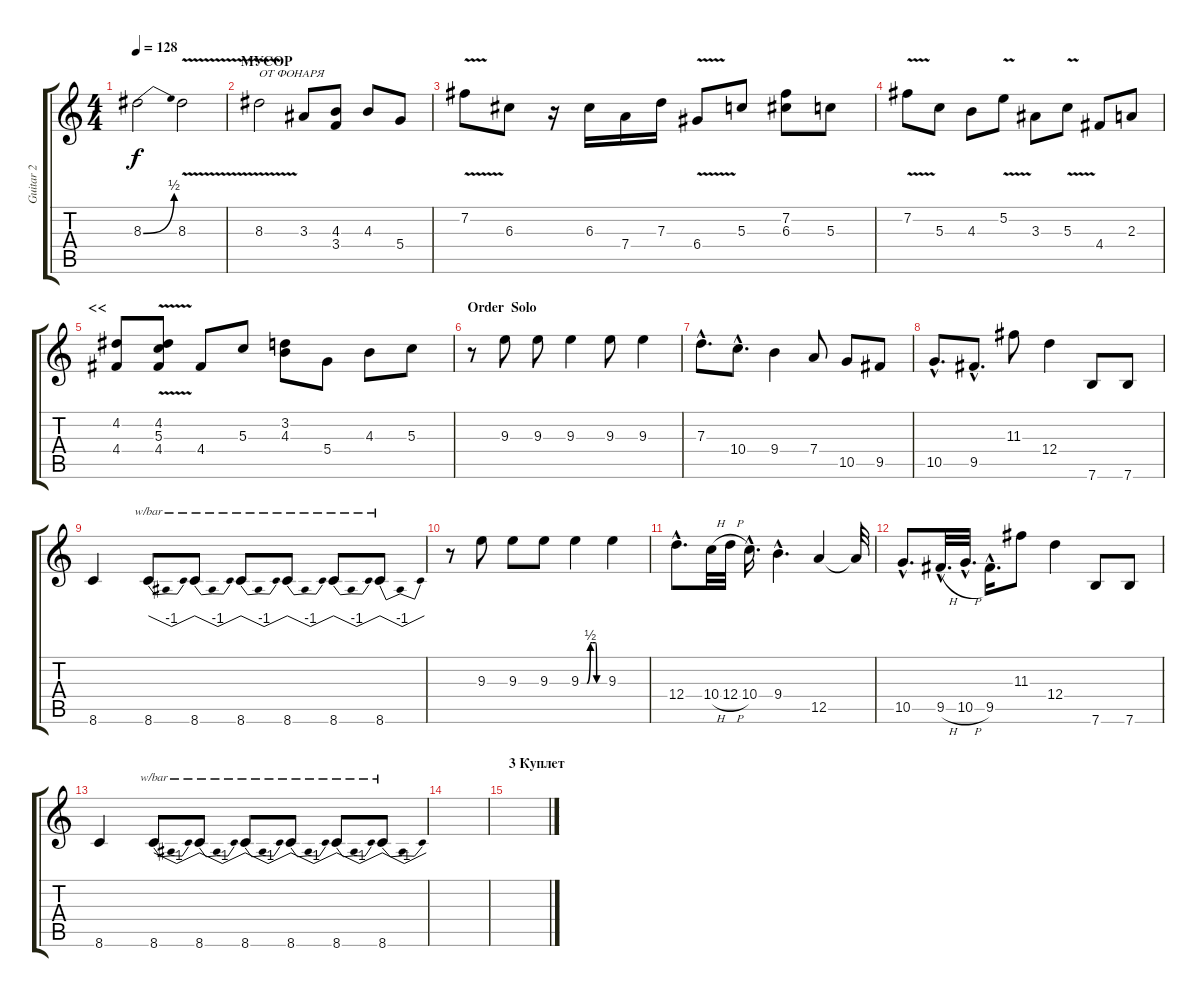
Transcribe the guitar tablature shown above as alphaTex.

\track ("Guitar 2" "Guitar 2") {instrument distortionguitar}
\staff {score tabs}
\tuning (E4 B3 G3 D3 A2 E2) {hide}
\ts (4 4)
\tempo 128
\clef g2
\ks c
8.3{be (bend 0 0 60 2)}.2{dy f} 8.3{v}.2 |
\section ("" "МУСОР")
8.3{v}.2{txt "ОТ ФОНАРЯ"} 3.3.8 (4.3 3.4).8 4.3.8 5.4.8 |
7.2{v}.8 6.3.8 r.16 6.3.16 7.4.16 7.3.16 6.4{v}.8 5.3.8 (7.2 6.3).8 5.3.8 |
7.2{v}.8 5.3.8 4.3.8 5.2{v}.8 3.3.8 5.3{v}.8 4.4.8 2.3.8 |
\section ("" "<<")
(4.2 4.4).8 (4.2 5.3{v} 4.4{v}).8 4.4.8 5.3.8 (3.2 4.3).8 5.4.8 4.3.8 5.3.8 |
\section ("" "Order  Solo")
r.8 9.3.8 9.3.8 9.3.4 9.3.8 9.3.4 |
7.3{hac}.8{d} 10.4{hac}.8{d} 9.4.4 7.4.8 10.5.8 9.5.8 |
10.5{hac}.8{d} 9.5{hac}.8{d} 11.3.8 12.4.4 7.6.8 7.6.8 |
8.6.4 8.6.8{tbe (dip default 0 0 30 -4 60 0)} 8.6.8{tbe (dip default 0 0 30 -4 60 0)} 8.6.8{tbe (dip default 0 0 30 -4 60 0)} 8.6.8{tbe (dip default 0 0 30 -4 60 0)} 8.6.8{tbe (dip default 0 0 30 -4 60 0)} 8.6.8{tbe (dip default 0 0 30 -4 60 0)} |
r.8 9.3.8 9.3.8 9.3.8 9.3{be (custom 0 0 6 0 15 0 24 2 30 2 37 2 40 0 50 0 60 0)}.4 9.3.4 |
12.4{hac}.8{d} 10.4{h}.32 12.4{h}.32 10.4{hac}.16{d} 9.4{hac}.4{d} 12.5.4 12.5{t}.32 |
10.5{hac}.8{d} 9.5{h hac}.32{d} 10.5{h hac}.32{d} 9.5{hac}.16{d} 11.3.8 12.4.4 7.6.8 7.6.8 |
8.6.4 8.6.8{tbe (dip default 0 0 30 -4 60 0)} 8.6.8{tbe (dip default 0 0 30 -4 60 0)} 8.6.8{tbe (dip default 0 0 30 -4 60 0)} 8.6.8{tbe (dip default 0 0 30 -4 60 0)} 8.6.8{tbe (dip default 0 0 30 -4 60 0)} 8.6.8{tbe (dip default 0 0 30 -4 60 0)} |
|
\section ("" "3 Куплет")
